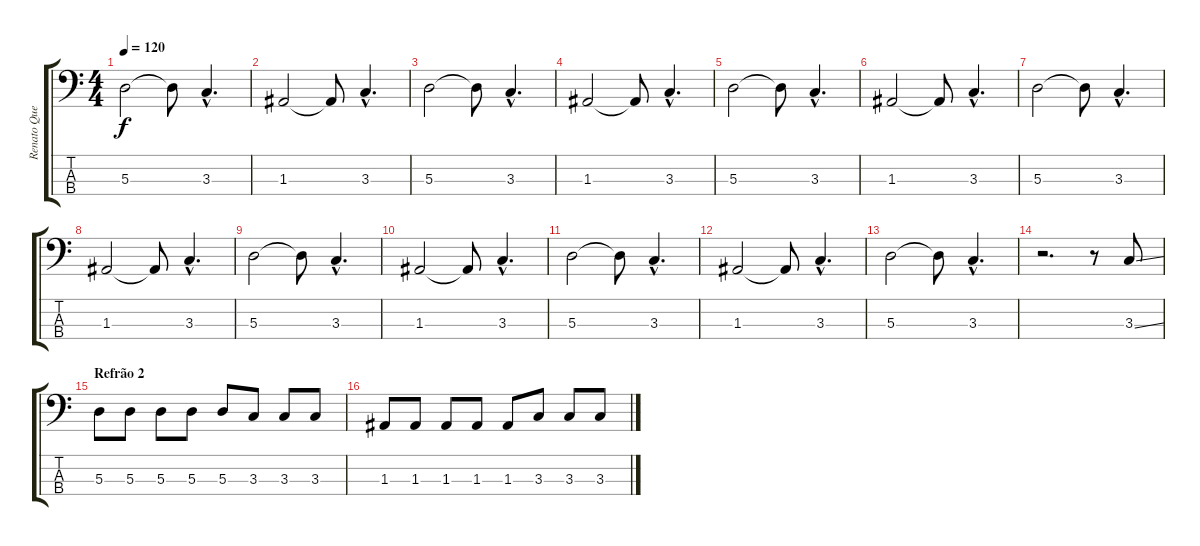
\track ("Renato Queiroz [Baixo]" "Renato Que") {instrument electricbasspick}
\staff {score tabs}
\tuning (G2 D2 A1 D1) {hide}
\ts (4 4)
\tempo 120
\clef f4
\ks c
5.3.2{dy f} 5.3{t}.8 3.3{hac}.4{d} |
1.3.2 1.3{t}.8 3.3{hac}.4{d} |
5.3.2 5.3{t}.8 3.3{hac}.4{d} |
1.3.2 1.3{t}.8 3.3{hac}.4{d} |
5.3.2 5.3{t}.8 3.3{hac}.4{d} |
1.3.2 1.3{t}.8 3.3{hac}.4{d} |
5.3.2 5.3{t}.8 3.3{hac}.4{d} |
1.3.2 1.3{t}.8 3.3{hac}.4{d} |
5.3.2 5.3{t}.8 3.3{hac}.4{d} |
1.3.2 1.3{t}.8 3.3{hac}.4{d} |
5.3.2 5.3{t}.8 3.3{hac}.4{d} |
1.3.2 1.3{t}.8 3.3{hac}.4{d} |
5.3.2 5.3{t}.8 3.3{hac}.4{d} |
r.2{d} r.8 3.3{ss}.8 |
\section ("" "Refrão 2")
5.3.8 5.3.8 5.3.8 5.3.8 5.3.8 3.3.8 3.3.8 3.3.8 |
1.3.8 1.3.8 1.3.8 1.3.8 1.3.8 3.3.8 3.3.8 3.3.8
